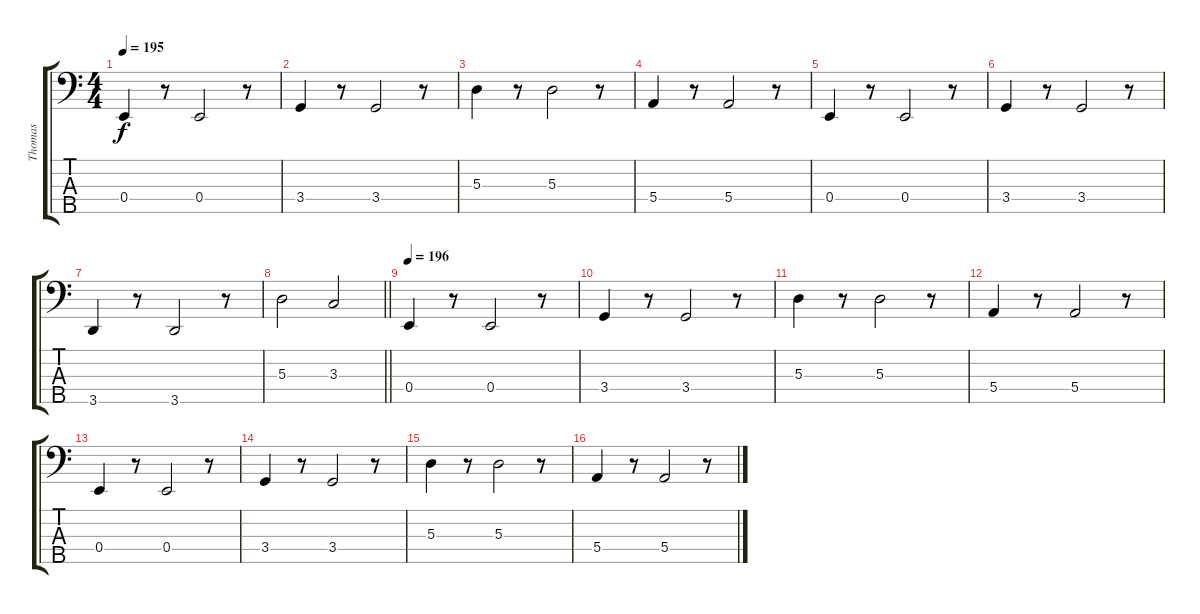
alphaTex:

\track ("Thomas" "Thomas") {instrument electricbassfinger}
\staff {score tabs}
\tuning (G2 D2 A1 E1 B0) {hide}
\ts (4 4)
\section ("" "")
\tempo 195
\clef f4
\ks c
0.4.4{dy f} r.8 0.4.2 r.8 |
3.4.4 r.8 3.4.2 r.8 |
5.3.4 r.8 5.3.2 r.8 |
5.4.4 r.8 5.4.2 r.8 |
0.4.4 r.8 0.4.2 r.8 |
3.4.4 r.8 3.4.2 r.8 |
3.5.4 r.8 3.5.2 r.8 |
\barLineRight lightlight
5.3.2 3.3.2 |
\section ("" "")
\tempo 196
0.4.4 r.8 0.4.2 r.8 |
3.4.4 r.8 3.4.2 r.8 |
5.3.4 r.8 5.3.2 r.8 |
5.4.4 r.8 5.4.2 r.8 |
0.4.4 r.8 0.4.2 r.8 |
3.4.4 r.8 3.4.2 r.8 |
5.3.4 r.8 5.3.2 r.8 |
5.4.4 r.8 5.4.2 r.8
